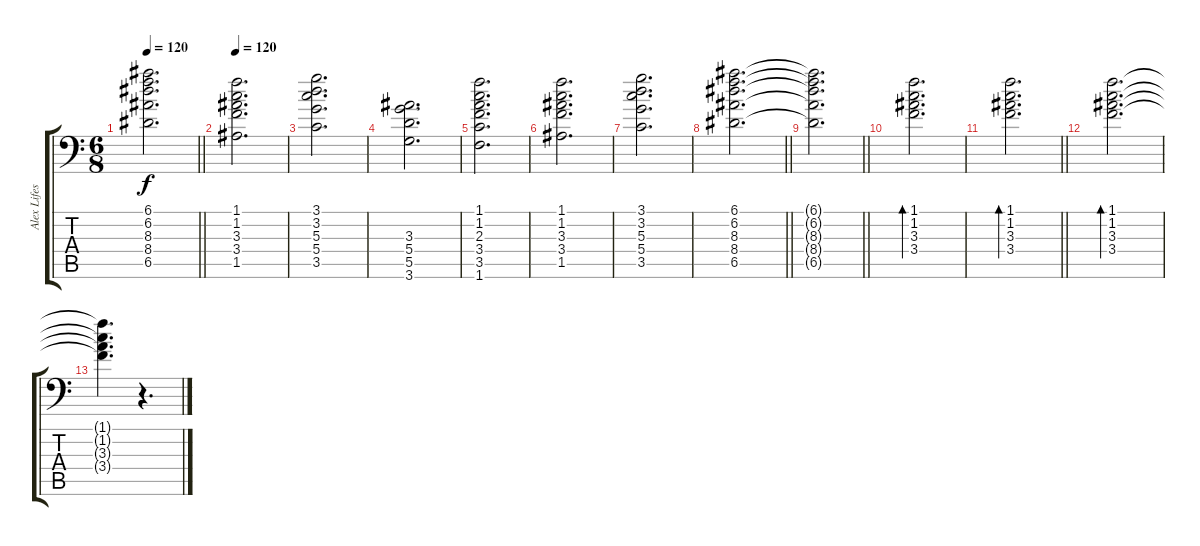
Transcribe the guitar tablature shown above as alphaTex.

\track ("Alex Lifeson Ritmo " "Alex Lifes") {instrument acousticguitarsteel bank 211}
\staff {score tabs}
\tuning (E4 B3 G3 D3 A2 E2) {hide}
\ts (6 8)
\tempo 120
\clef f4
\barLineRight lightlight
\ks c
(6.1{t} 6.2{t} 8.3{t} 8.4{t} 6.5{t}).2{d dy f} |
\tempo 120
(1.1 1.2 3.3 3.4 1.5).2{d} |
(3.1 3.2 5.3 5.4 3.5).2{d} |
(3.3 5.4 5.5 3.6).2{d} |
(1.1 1.2 2.3 3.4 3.5 1.6).2{d} |
(1.1 1.2 3.3 3.4 1.5).2{d} |
(3.1 3.2 5.3 5.4 3.5).2{d} |
\barLineRight lightlight
(6.1 6.2 8.3 8.4 6.5).2{d} |
\barLineRight lightlight
(6.1{t} 6.2{t} 8.3{t} 8.4{t} 6.5{t}).2{d} |
(1.1 1.2 3.3 3.4).2{d bd 480 instrument acousticguitarsteel} |
\barLineRight lightlight
(1.1 1.2 3.3 3.4).2{d bd 480 instrument acousticguitarsteel} |
(1.1 1.2 3.3 3.4).2{d bd 480 instrument acousticguitarsteel} |
(1.1{t} 1.2{t} 3.3{t} 3.4{t}).4{d} r.4{d}
